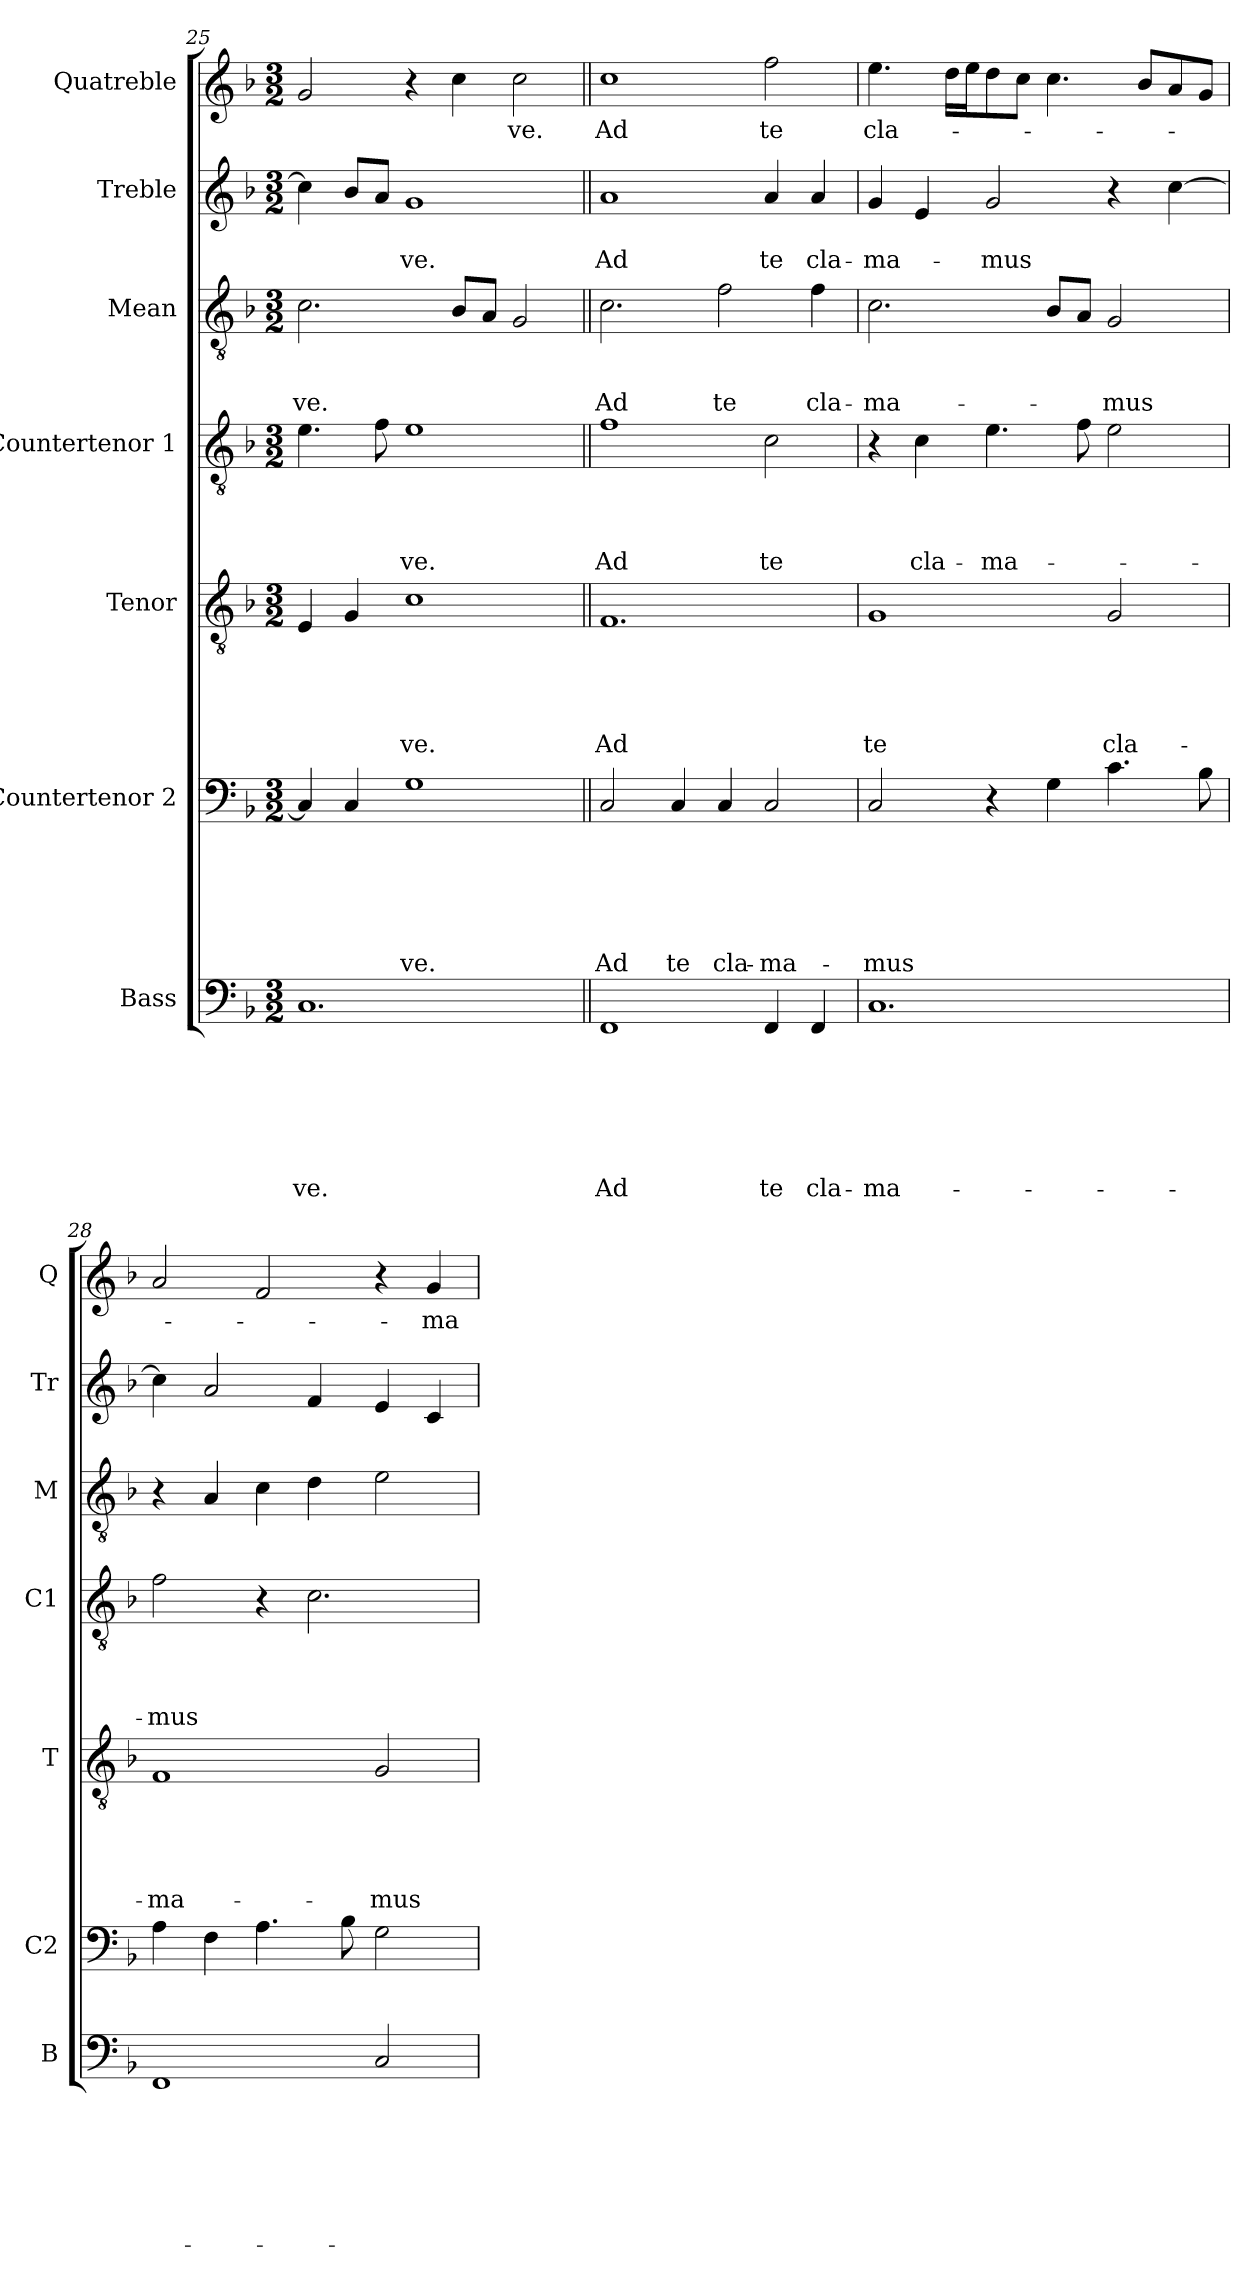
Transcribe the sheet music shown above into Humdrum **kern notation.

**kern	**text	**text	**text	**text	**text	**text	**text	**kern	**text	**text	**text	**text	**text	**text	**kern	**text	**text	**text	**text	**text	**kern	**text	**text	**text	**text	**kern	**text	**text	**text	**kern	**text	**text	**kern	**text
*part7	*part7	*part7	*part7	*part7	*part7	*part7	*part7	*part6	*part6	*part6	*part6	*part6	*part6	*part6	*part5	*part5	*part5	*part5	*part5	*part5	*part4	*part4	*part4	*part4	*part4	*part3	*part3	*part3	*part3	*part2	*part2	*part2	*part1	*part1
*staff7	*staff7	*staff7	*staff7	*staff7	*staff7	*staff7	*staff7	*staff6	*staff6	*staff6	*staff6	*staff6	*staff6	*staff6	*staff5	*staff5	*staff5	*staff5	*staff5	*staff5	*staff4	*staff4	*staff4	*staff4	*staff4	*staff3	*staff3	*staff3	*staff3	*staff2	*staff2	*staff2	*staff1	*staff1
*I"Bass	*	*	*	*	*	*	*	*I"Countertenor 2	*	*	*	*	*	*	*I"Tenor	*	*	*	*	*	*I"Countertenor 1	*	*	*	*	*I"Mean	*	*	*	*I"Treble	*	*	*I"Quatreble	*
*I'B	*	*	*	*	*	*	*	*I'C2	*	*	*	*	*	*	*I'T	*	*	*	*	*	*I'C1	*	*	*	*	*I'M	*	*	*	*I'Tr	*	*	*I'Q	*
*clefF4	*	*	*	*	*	*	*	*clefF4	*	*	*	*	*	*	*clefGv2	*	*	*	*	*	*clefGv2	*	*	*	*	*clefGv2	*	*	*	*clefG2	*	*	*clefG2	*
*k[b-]	*	*	*	*	*	*	*	*k[b-]	*	*	*	*	*	*	*k[b-]	*	*	*	*	*	*k[b-]	*	*	*	*	*k[b-]	*	*	*	*k[b-]	*	*	*k[b-]	*
*d:	*	*	*	*	*	*	*	*d:	*	*	*	*	*	*	*d:	*	*	*	*	*	*d:	*	*	*	*	*d:	*	*	*	*d:	*	*	*d:	*
*M3/2	*	*	*	*	*	*	*	*M3/2	*	*	*	*	*	*	*M3/2	*	*	*	*	*	*M3/2	*	*	*	*	*M3/2	*	*	*	*M3/2	*	*	*M3/2	*
=25	=25	=25	=25	=25	=25	=25	=25	=25	=25	=25	=25	=25	=25	=25	=25	=25	=25	=25	=25	=25	=25	=25	=25	=25	=25	=25	=25	=25	=25	=25	=25	=25	=25	=25
1.C	.	.	.	.	.	.	-ve.	4C/]	.	.	.	.	.	.	4E/	.	.	.	.	.	4.e\	.	.	.	.	2.c\	.	.	-ve.	4cc\]	.	.	2g/	.
.	.	.	.	.	.	.	.	4C/	.	.	.	.	.	.	4G/	.	.	.	.	.	.	.	.	.	.	.	.	.	.	8b-/L	.	.	.	.
.	.	.	.	.	.	.	.	.	.	.	.	.	.	.	.	.	.	.	.	.	8f\	.	.	.	.	.	.	.	.	8a/J	.	.	.	.
.	.	.	.	.	.	.	.	1G	.	.	.	.	.	-ve.	1c	.	.	.	.	-ve.	1e	.	.	.	-ve.	.	.	.	.	1g	.	-ve.	4r	.
.	.	.	.	.	.	.	.	.	.	.	.	.	.	.	.	.	.	.	.	.	.	.	.	.	.	8B-/L	.	.	.	.	.	.	4cc\	.
.	.	.	.	.	.	.	.	.	.	.	.	.	.	.	.	.	.	.	.	.	.	.	.	.	.	8A/J	.	.	.	.	.	.	.	.
.	.	.	.	.	.	.	.	.	.	.	.	.	.	.	.	.	.	.	.	.	.	.	.	.	.	2G/	.	.	.	.	.	.	2cc\	-ve.
=26||	=26||	=26||	=26||	=26||	=26||	=26||	=26||	=26||	=26||	=26||	=26||	=26||	=26||	=26||	=26||	=26||	=26||	=26||	=26||	=26||	=26||	=26||	=26||	=26||	=26||	=26||	=26||	=26||	=26||	=26||	=26||	=26||	=26||	=26||
1FF	.	.	.	.	.	.	Ad	2C/	.	.	.	.	.	Ad	1.F	.	.	.	.	Ad	1f	.	.	.	Ad	2.c\	.	.	Ad	1a	.	Ad	1cc	Ad
.	.	.	.	.	.	.	.	4C/	.	.	.	.	.	te	.	.	.	.	.	.	.	.	.	.	.	.	.	.	.	.	.	.	.	.
.	.	.	.	.	.	.	.	4C/	.	.	.	.	.	cla-	.	.	.	.	.	.	.	.	.	.	.	2f\	.	.	te	.	.	.	.	.
4FF/	.	.	.	.	.	.	te	2C/	.	.	.	.	.	-ma-	.	.	.	.	.	.	2c\	.	.	.	te	.	.	.	.	4a/	.	te	2ff\	te
4FF/	.	.	.	.	.	.	cla-	.	.	.	.	.	.	.	.	.	.	.	.	.	.	.	.	.	.	4f\	.	.	cla-	4a/	.	cla-	.	.
=27	=27	=27	=27	=27	=27	=27	=27	=27	=27	=27	=27	=27	=27	=27	=27	=27	=27	=27	=27	=27	=27	=27	=27	=27	=27	=27	=27	=27	=27	=27	=27	=27	=27	=27
1.C	.	.	.	.	.	.	-ma-	2C/	.	.	.	.	.	-mus	1G	.	.	.	.	te	4r	.	.	.	.	2.c\	.	.	-ma-	4g/	.	-ma-	4.ee\	cla-
.	.	.	.	.	.	.	.	.	.	.	.	.	.	.	.	.	.	.	.	.	4c\	.	.	.	cla-	.	.	.	.	4e/	.	.	.	.
.	.	.	.	.	.	.	.	.	.	.	.	.	.	.	.	.	.	.	.	.	.	.	.	.	.	.	.	.	.	.	.	.	16dd\LL	.
.	.	.	.	.	.	.	.	.	.	.	.	.	.	.	.	.	.	.	.	.	.	.	.	.	.	.	.	.	.	.	.	.	16ee\J	.
.	.	.	.	.	.	.	.	4r	.	.	.	.	.	.	.	.	.	.	.	.	4.e\	.	.	.	-ma-	.	.	.	.	2g/	.	-mus	8dd\	.
.	.	.	.	.	.	.	.	.	.	.	.	.	.	.	.	.	.	.	.	.	.	.	.	.	.	.	.	.	.	.	.	.	8cc\J	.
.	.	.	.	.	.	.	.	4G\	.	.	.	.	.	.	.	.	.	.	.	.	.	.	.	.	.	8B-/L	.	.	.	.	.	.	4.cc\	.
.	.	.	.	.	.	.	.	.	.	.	.	.	.	.	.	.	.	.	.	.	8f\	.	.	.	.	8A/J	.	.	.	.	.	.	.	.
.	.	.	.	.	.	.	.	4.c\	.	.	.	.	.	.	2G/	.	.	.	.	cla-	2e\	.	.	.	.	2G/	.	.	-mus	4r	.	.	.	.
.	.	.	.	.	.	.	.	.	.	.	.	.	.	.	.	.	.	.	.	.	.	.	.	.	.	.	.	.	.	.	.	.	8b-/L	.
.	.	.	.	.	.	.	.	.	.	.	.	.	.	.	.	.	.	.	.	.	.	.	.	.	.	.	.	.	.	[4cc\	.	.	8a/	.
.	.	.	.	.	.	.	.	8B-\	.	.	.	.	.	.	.	.	.	.	.	.	.	.	.	.	.	.	.	.	.	.	.	.	8g/J	.
=28	=28	=28	=28	=28	=28	=28	=28	=28	=28	=28	=28	=28	=28	=28	=28	=28	=28	=28	=28	=28	=28	=28	=28	=28	=28	=28	=28	=28	=28	=28	=28	=28	=28	=28
1FF	.	.	.	.	.	.	.	4A\	.	.	.	.	.	.	1F	.	.	.	.	-ma-	2f\	.	.	.	-mus	4r	.	.	.	4cc\]	.	.	2a/	.
.	.	.	.	.	.	.	.	4F\	.	.	.	.	.	.	.	.	.	.	.	.	.	.	.	.	.	4A/	.	.	.	2a/	.	.	.	.
.	.	.	.	.	.	.	.	4.A\	.	.	.	.	.	.	.	.	.	.	.	.	4r	.	.	.	.	4c\	.	.	.	.	.	.	2f/	.
.	.	.	.	.	.	.	.	.	.	.	.	.	.	.	.	.	.	.	.	.	2.c\	.	.	.	.	4d\	.	.	.	4f/	.	.	.	.
.	.	.	.	.	.	.	.	8B-\	.	.	.	.	.	.	.	.	.	.	.	.	.	.	.	.	.	.	.	.	.	.	.	.	.	.
2C/	.	.	.	.	.	.	.	2G\	.	.	.	.	.	.	2G/	.	.	.	.	-mus	.	.	.	.	.	2e\	.	.	.	4e/	.	.	4r	.
.	.	.	.	.	.	.	.	.	.	.	.	.	.	.	.	.	.	.	.	.	.	.	.	.	.	.	.	.	.	4c/	.	.	4g/	-ma-
=	=	=	=	=	=	=	=	=	=	=	=	=	=	=	=	=	=	=	=	=	=	=	=	=	=	=	=	=	=	=	=	=	=	=
*-	*-	*-	*-	*-	*-	*-	*-	*-	*-	*-	*-	*-	*-	*-	*-	*-	*-	*-	*-	*-	*-	*-	*-	*-	*-	*-	*-	*-	*-	*-	*-	*-	*-	*-
